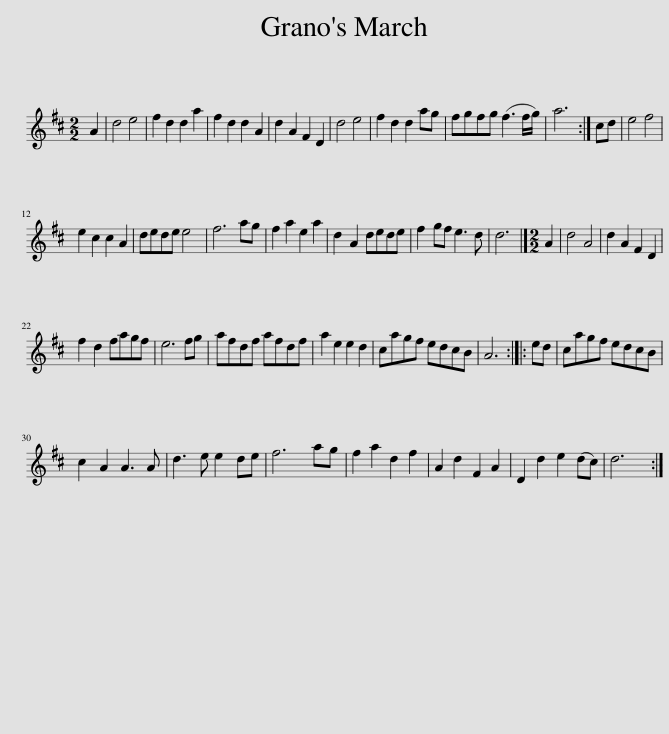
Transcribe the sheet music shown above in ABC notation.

X:1
L:1/8
M:2/2
I:linebreak $
K:D
V:1 treble
V:1
 A2 | d4 e4 | f2 d2 d2 a2 | f2 d2 d2 A2 | d2 A2 F2 D2 | %5
 d4 e4 | f2 d2 d2 ag | fgfg (f3 f/g/) | a6 :| cd | %10
 e4 f4 |$ e2 c2 c2 A2 | dede e4 | f6 ag | f2 a2 e2 a2 | %15
 d2 A2 dede | f2 gf e3 d | d6 |][M:2/2] A2 | d4 A4 | %20
 d2 A2 F2 D2 |$ f2 d2 fagf | e6 fg | afdf afdf | a2 e2 e2 d2 | %25
 cagf edcB | A6 :: ed | cagf edcB |$ c2 A2 A3 A | %30
 d3 e e2 de | f6 ag | f2 a2 d2 f2 | A2 d2 F2 A2 | D2 d2 e2 (dc) | %35
 d6 :| %36
